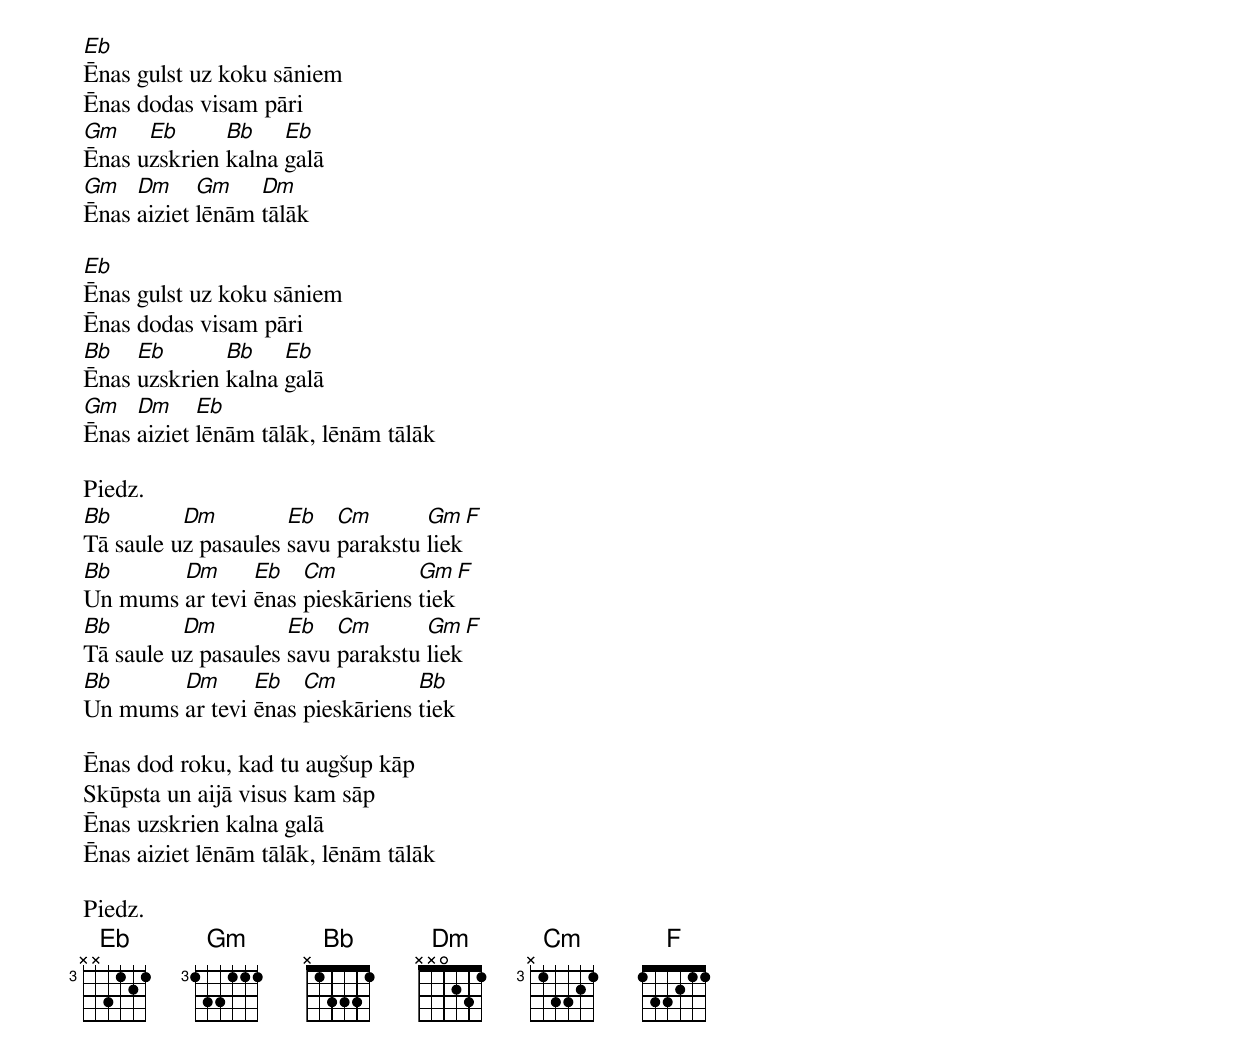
Eb
Ēnas gulst uz koku sāniem
Ēnas dodas visam pāri
Gm    Eb      Bb    Eb
Ēnas uzskrien kalna galā
Gm   Dm     Gm    Dm
Ēnas aiziet lēnām tālāk

Eb
Ēnas gulst uz koku sāniem
Ēnas dodas visam pāri
Bb   Eb       Bb    Eb
Ēnas uzskrien kalna galā
Gm   Dm     Eb
Ēnas aiziet lēnām tālāk, lēnām tālāk

Piedz.
Bb        Dm         Eb   Cm       Gm    F
Tā saule uz pasaules savu parakstu liek
Bb      Dm      Eb   Cm          Gm    F
Un mums ar tevi ēnas pieskāriens tiek
Bb        Dm         Eb   Cm       Gm    F
Tā saule uz pasaules savu parakstu liek
Bb      Dm      Eb   Cm          Bb
Un mums ar tevi ēnas pieskāriens tiek

Ēnas dod roku, kad tu augšup kāp
Skūpsta un aijā visus kam sāp
Ēnas uzskrien kalna galā
Ēnas aiziet lēnām tālāk, lēnām tālāk

Piedz.
